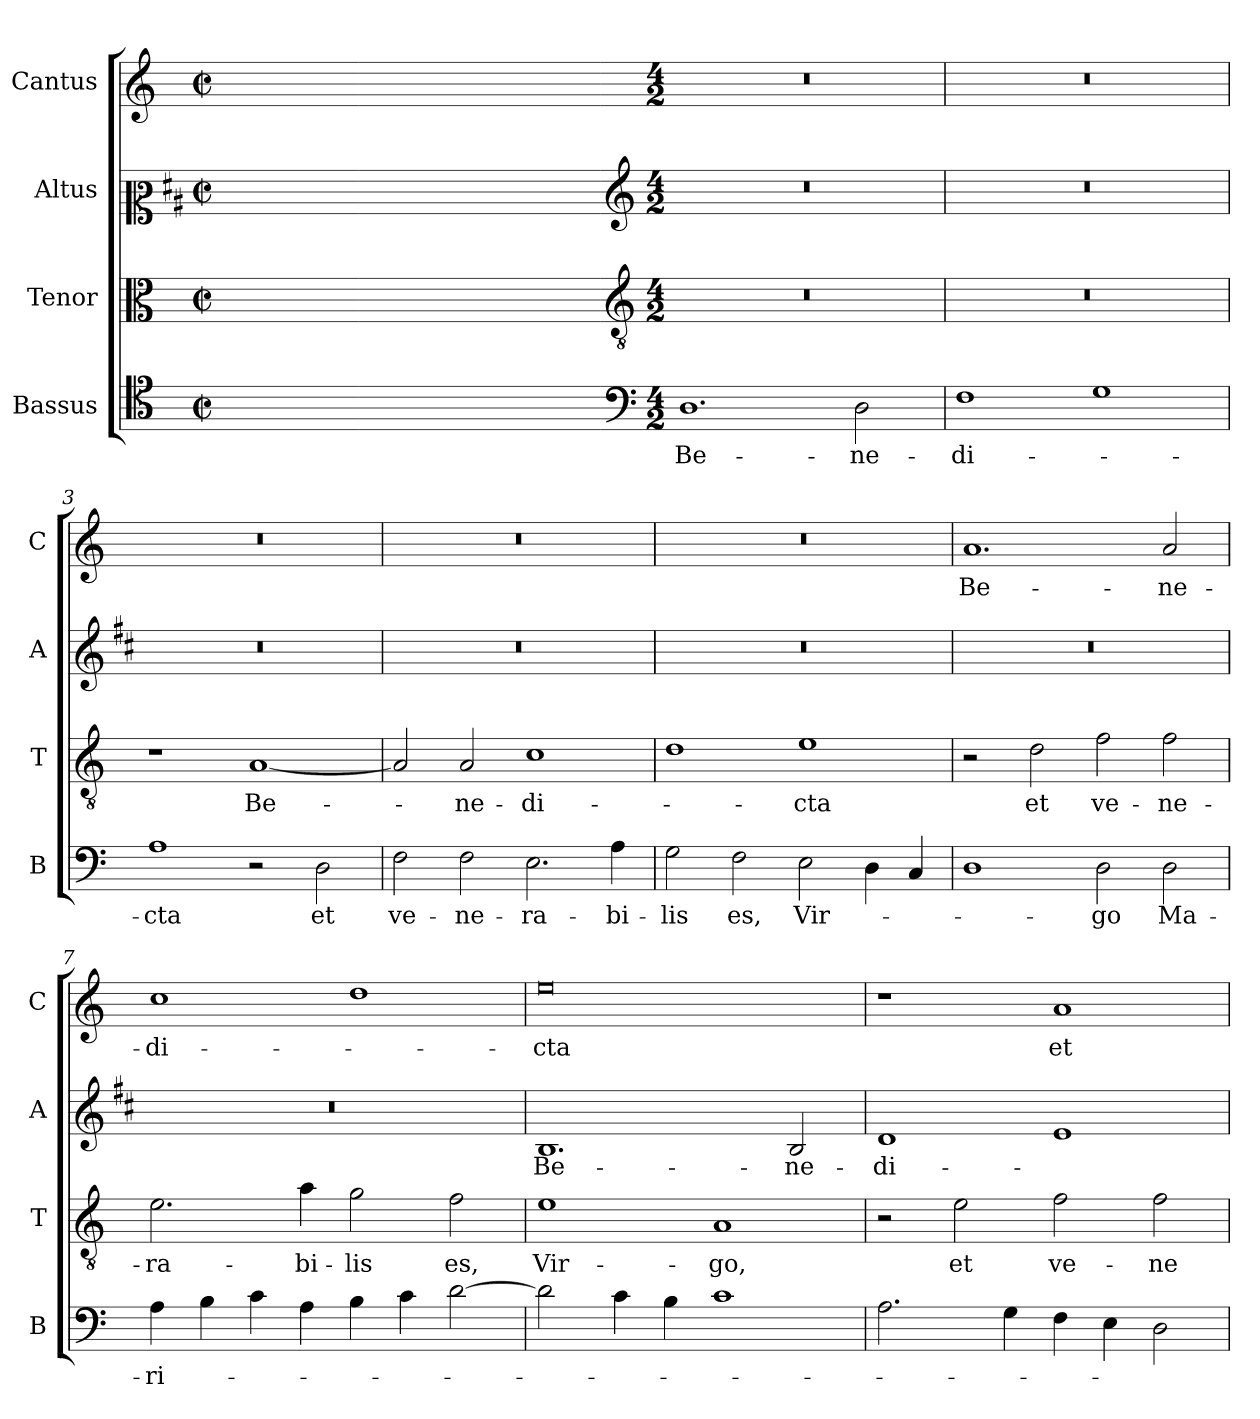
**kern	**text	**kern	**text	**kern	**text	**kern	**text
*part4	*part4	*part3	*part3	*part2	*part2	*part1	*part1
*staff4	*staff4	*staff3	*staff3	*staff2	*staff2	*staff1	*staff1
*I"Bassus	*	*I"Tenor	*	*I"Altus	*	*I"Cantus	*
*I'B	*	*I'T	*	*I'A	*	*I'C	*
*clefC4	*	*clefC3	*	*clefC2	*	*clefG2	*
*	*	*	*	*ITrd1c2	*	*	*
*k[]	*	*k[]	*	*k[]	*	*k[]	*
*C:	*	*C:	*	*C:	*	*C:	*
*M2/2	*	*M2/2	*	*M2/2	*	*M2/2	*
*met(c|)	*	*met(c|)	*	*met(c|)	*	*met(c|)	*
=	=	=	=	=	=	=	=
1ryy	.	1ryy	.	1ryy	.	1ryy	.
=1X-	=1X-	=1X-	=1X-	=1X-	=1X-	=1X-	=1X-
4ryy	.	4ryy	.	4ryy	.	4ryy	.
4ryy	.	4ryy	.	4ryy	.	4ryy	.
4ryy	.	4ryy	.	4ryy	.	4ryy	.
4ryy	.	4ryy	.	4ryy	.	4ryy	.
=1-	=1-	=1-	=1-	=1-	=1-	=1-	=1-
*clefF4	*	*clefGv2	*	*clefG2	*	*	*
*M4/2	*	*M4/2	*	*M4/2	*	*M4/2	*
!	!LO:LY:b	!	!	!	!	!	!
1.D	Be-	0r	.	0r	.	0r	.
!	!LO:LY:b	!	!	!	!	!	!
2D\	-ne-	.	.	.	.	.	.
=2	=2	=2	=2	=2	=2	=2	=2
!	!LO:LY:b	!	!	!	!	!	!
1F	-di-	0r	.	0r	.	0r	.
1G	.	.	.	.	.	.	.
=3	=3	=3	=3	=3	=3	=3	=3
!	!LO:LY:b	!	!	!	!	!	!
1A	-cta	1r	.	0r	.	0r	.
!	!	!	!LO:LY:b	!	!	!	!
2r	.	[1A	Be-	.	.	.	.
!	!LO:LY:b	!	!	!	!	!	!
2D\	et	.	.	.	.	.	.
=4	=4	=4	=4	=4	=4	=4	=4
!	!LO:LY:b	!	!	!	!	!	!
2F\	ve-	2A/]	.	0r	.	0r	.
!	!LO:LY:b	!	!LO:LY:b	!	!	!	!
2F\	-ne-	2A/	-ne-	.	.	.	.
!	!LO:LY:b	!	!LO:LY:b	!	!	!	!
2.E\	-ra-	1c	-di-	.	.	.	.
!	!LO:LY:b	!	!	!	!	!	!
4A\	-bi-	.	.	.	.	.	.
=5	=5	=5	=5	=5	=5	=5	=5
!	!LO:LY:b	!	!	!	!	!	!
2G\	-lis	1d	.	0r	.	0r	.
!	!LO:LY:b	!	!	!	!	!	!
2F\	es,	.	.	.	.	.	.
!	!LO:LY:b	!	!LO:LY:b	!	!	!	!
2E\	Vir-	1e	-cta	.	.	.	.
4D\	.	.	.	.	.	.	.
4C/	.	.	.	.	.	.	.
!!LO:LB:g=z
=6	=6	=6	=6	=6	=6	=6	=6
!	!	!	!	!	!	!	!LO:LY:b
1D	.	2r	.	0r	.	1.a	Be-
!	!	!	!LO:LY:b	!	!	!	!
.	.	2d\	et	.	.	.	.
!	!LO:LY:b	!	!LO:LY:b	!	!	!	!
2D\	-go	2f\	ve-	.	.	.	.
!	!LO:LY:b	!	!LO:LY:b	!	!	!	!LO:LY:b
2D\	Ma-	2f\	-ne-	.	.	2a/	-ne-
=7	=7	=7	=7	=7	=7	=7	=7
!	!LO:LY:b	!	!LO:LY:b	!	!	!	!LO:LY:b
4A\	-ri-	2.e\	-ra-	0r	.	1cc	-di-
4B\	.	.	.	.	.	.	.
4c\	.	.	.	.	.	.	.
!	!	!	!LO:LY:b	!	!	!	!
4A\	.	4a\	-bi-	.	.	.	.
!	!	!	!LO:LY:b	!	!	!	!
4B\	.	2g\	-lis	.	.	1dd	.
4c\	.	.	.	.	.	.	.
!	!	!	!LO:LY:b	!	!	!	!
[2d\	.	2f\	es,	.	.	.	.
=8	=8	=8	=8	=8	=8	=8	=8
!	!	!	!LO:LY:b	!	!LO:LY:b	!	!LO:LY:b
2d\]	.	1e	Vir-	1.A	Be-	0ee	-cta
4c\	.	.	.	.	.	.	.
4B\	.	.	.	.	.	.	.
!	!	!	!LO:LY:b	!	!	!	!
1c	.	1A	-go,	.	.	.	.
!	!	!	!	!	!LO:LY:b	!	!
.	.	.	.	2A/	-ne-	.	.
=9	=9	=9	=9	=9	=9	=9	=9
!	!	!	!	!	!LO:LY:b	!	!
2.A\	.	2r	.	1c	-di-	1r	.
!	!	!	!LO:LY:b	!	!	!	!
.	.	2e\	et	.	.	.	.
4G\	.	.	.	.	.	.	.
!	!	!	!LO:LY:b	!	!	!	!LO:LY:b
4F\	.	2f\	ve-	1d	.	1a	et
4E\	.	.	.	.	.	.	.
!	!	!	!LO:LY:b	!	!	!	!
2D\	.	2f\	-ne-	.	.	.	.
=	=	=	=	=	=	=	=
*-	*-	*-	*-	*-	*-	*-	*-
